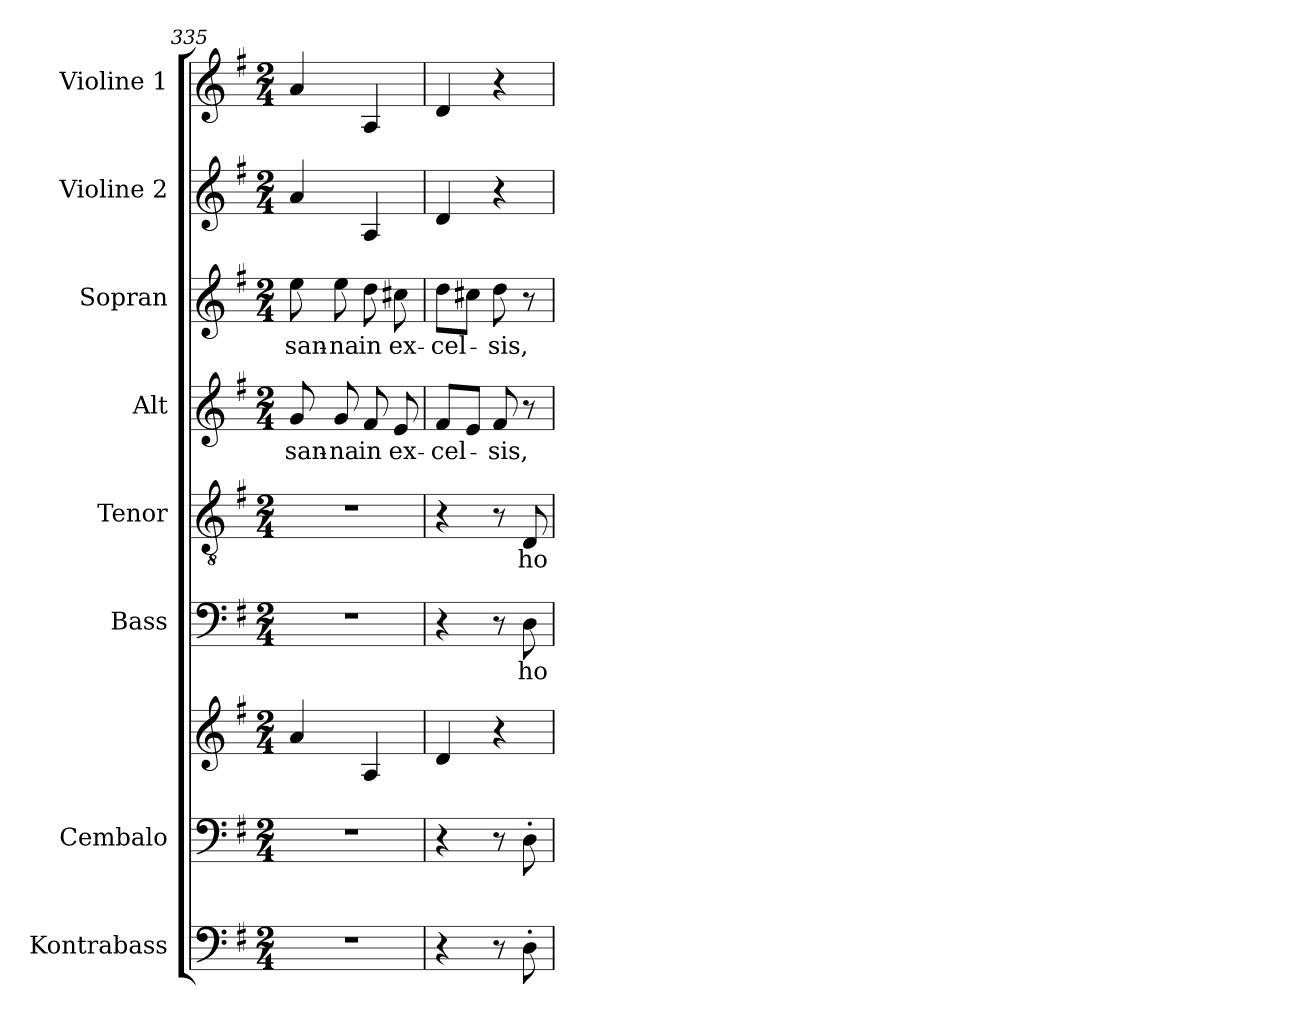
**kern	**kern	**kern	**kern	**text	**kern	**text	**kern	**text	**kern	**text	**kern	**kern
*part8	*part7	*part7	*part6	*part6	*part5	*part5	*part4	*part4	*part3	*part3	*part2	*part1
*staff9	*staff8	*staff7	*staff6	*staff6	*staff5	*staff5	*staff4	*staff4	*staff3	*staff3	*staff2	*staff1
*I"Kontrabass	*I"Cembalo	*	*I"Bass	*	*I"Tenor	*	*I"Alt	*	*I"Sopran	*	*I"Violine 2	*I"Violine 1
*I'Kb.	*I'Cemb.	*	*I'B.	*	*I'T.	*	*I'A.	*	*I'S.	*	*I'Vl. 2	*I'Vl. 1
*clefF4	*clefF4	*clefG2	*clefF4	*	*clefGv2	*	*clefG2	*	*clefG2	*	*clefG2	*clefG2
*ITrd7c12	*	*	*	*	*	*	*	*	*	*	*	*
*k[f#]	*k[f#]	*k[f#]	*k[f#]	*	*k[f#]	*	*k[f#]	*	*k[f#]	*	*k[f#]	*k[f#]
*G:	*G:	*G:	*G:	*	*G:	*	*G:	*	*G:	*	*G:	*G:
*M2/4	*M2/4	*M2/4	*M2/4	*	*M2/4	*	*M2/4	*	*M2/4	*	*M2/4	*M2/4
=335	=335	=335	=335	=335	=335	=335	=335	=335	=335	=335	=335	=335
!	!	!	!	!	!	!	!	!LO:LY:b	!	!LO:LY:b	!	!
2r	2r	4a/	2r	.	2r	.	8g/	-san-	8ee\	-san-	4a/	4a/
!	!	!	!	!	!	!	!	!LO:LY:b	!	!LO:LY:b	!	!
.	.	.	.	.	.	.	8g/	-na	8ee\	-na	.	.
!	!	!	!	!	!	!	!	!LO:LY:b	!	!LO:LY:b	!	!
.	.	4A/	.	.	.	.	8f#/	in	8dd\	in	4A/	4A/
!	!	!	!	!	!	!	!	!LO:LY:b	!	!LO:LY:b	!	!
.	.	.	.	.	.	.	8e/	ex-	8cc#X\	ex-	.	.
=336	=336	=336	=336	=336	=336	=336	=336	=336	=336	=336	=336	=336
!	!	!	!	!	!	!	!	!LO:LY:b	!	!LO:LY:b	!	!
4r	4r	4d/	4r	.	4r	.	8f#/L	-cel-	8dd\L	-cel-	4d/	4d/
.	.	.	.	.	.	.	8e/J	.	8cc#X\J	.	.	.
!	!	!	!	!	!	!	!	!LO:LY:b	!	!LO:LY:b	!	!
8r	8r	4r	8r	.	8r	.	8f#/	-sis,	8dd\	-sis,	4r	4r
!	!	!	!	!LO:LY:b	!	!LO:LY:b	!	!	!	!	!	!
8DD'>\	8D'>\	.	8D\	ho-	8D/	ho-	8r	.	8r	.	.	.
=	=	=	=	=	=	=	=	=	=	=	=	=
*-	*-	*-	*-	*-	*-	*-	*-	*-	*-	*-	*-	*-
